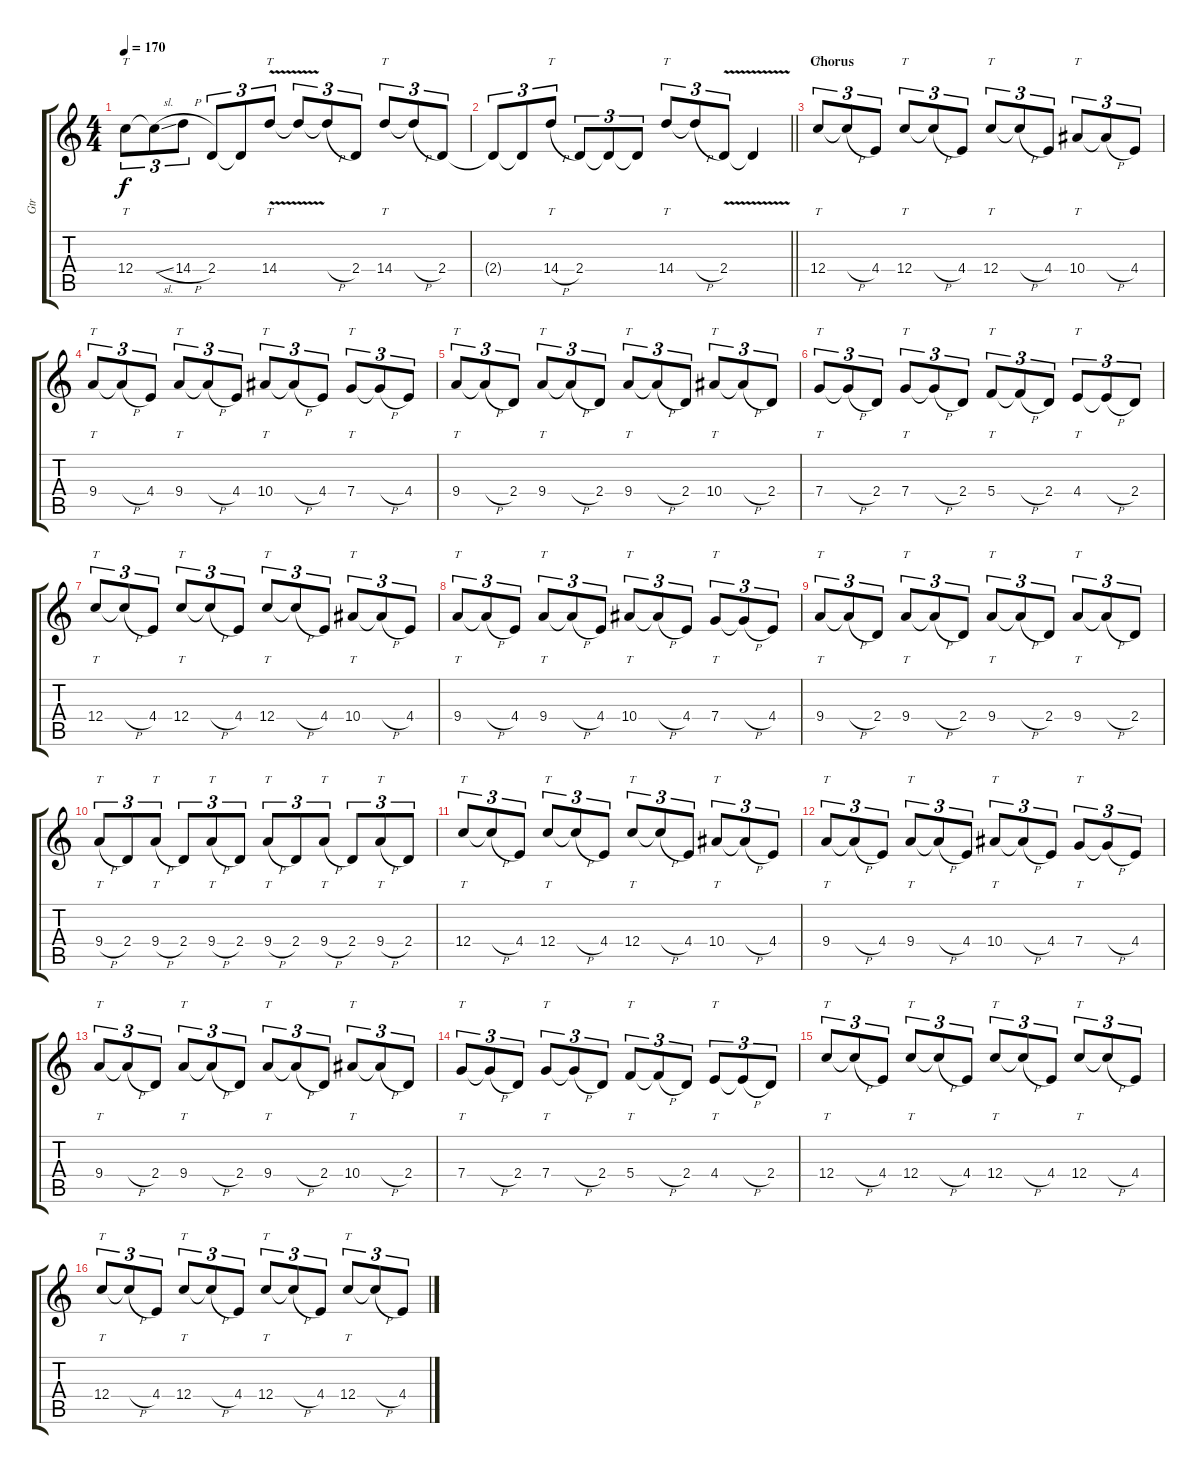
\track ("Gtr" "Gtr") {instrument distortionguitar}
\staff {score tabs}
\tuning (D4 A3 F3 C3 G2 D2) {hide}
\ts (4 4)
\tempo 170
\clef g2
\ks c
12.4.8{tt tu (3 2) dy f} 12.4{sl t}.8{tu (3 2)} 14.4{h}.8{tu (3 2)} 2.4.8{tu (3 2)} 2.4{t}.8{tu (3 2)} 14.4{v}.8{tt tu (3 2)} 14.4{t}.8{tu (3 2)} 14.4{h t}.8{tu (3 2)} 2.4.8{tu (3 2)} 14.4.8{tt tu (3 2)} 14.4{h t}.8{tu (3 2)} 2.4.8{tu (3 2)} |
\barLineRight lightlight
2.4{t}.8{tu (3 2)} 2.4{t}.8{tu (3 2)} 14.4{h}.8{tt tu (3 2)} 2.4.8{tu (3 2)} 2.4{t}.8{tu (3 2)} 2.4{t}.8{tu (3 2)} 14.4.8{tt tu (3 2)} 14.4{h t}.8{tu (3 2)} 2.4{v}.8{tu (3 2)} 2.4{t}.4 |
\section ("" "Chorus")
12.4.8{tt tu (3 2)} 12.4{h t}.8{tu (3 2)} 4.4.8{tu (3 2)} 12.4.8{tt tu (3 2)} 12.4{h t}.8{tu (3 2)} 4.4.8{tu (3 2)} 12.4.8{tt tu (3 2)} 12.4{h t}.8{tu (3 2)} 4.4.8{tu (3 2)} 10.4.8{tt tu (3 2)} 10.4{h t}.8{tu (3 2)} 4.4.8{tu (3 2)} |
9.4.8{tt tu (3 2)} 9.4{h t}.8{tu (3 2)} 4.4.8{tu (3 2)} 9.4.8{tt tu (3 2)} 9.4{h t}.8{tu (3 2)} 4.4.8{tu (3 2)} 10.4.8{tt tu (3 2)} 10.4{h t}.8{tu (3 2)} 4.4.8{tu (3 2)} 7.4.8{tt tu (3 2)} 7.4{h t}.8{tu (3 2)} 4.4.8{tu (3 2)} |
9.4.8{tt tu (3 2)} 9.4{h t}.8{tu (3 2)} 2.4.8{tu (3 2)} 9.4.8{tt tu (3 2)} 9.4{h t}.8{tu (3 2)} 2.4.8{tu (3 2)} 9.4.8{tt tu (3 2)} 9.4{h t}.8{tu (3 2)} 2.4.8{tu (3 2)} 10.4.8{tt tu (3 2)} 10.4{h t}.8{tu (3 2)} 2.4.8{tu (3 2)} |
7.4.8{tt tu (3 2)} 7.4{h t}.8{tu (3 2)} 2.4.8{tu (3 2)} 7.4.8{tt tu (3 2)} 7.4{h t}.8{tu (3 2)} 2.4.8{tu (3 2)} 5.4.8{tt tu (3 2)} 5.4{h t}.8{tu (3 2)} 2.4.8{tu (3 2)} 4.4.8{tt tu (3 2)} 4.4{h t}.8{tu (3 2)} 2.4.8{tu (3 2)} |
12.4.8{tt tu (3 2)} 12.4{h t}.8{tu (3 2)} 4.4.8{tu (3 2)} 12.4.8{tt tu (3 2)} 12.4{h t}.8{tu (3 2)} 4.4.8{tu (3 2)} 12.4.8{tt tu (3 2)} 12.4{h t}.8{tu (3 2)} 4.4.8{tu (3 2)} 10.4.8{tt tu (3 2)} 10.4{h t}.8{tu (3 2)} 4.4.8{tu (3 2)} |
9.4.8{tt tu (3 2)} 9.4{h t}.8{tu (3 2)} 4.4.8{tu (3 2)} 9.4.8{tt tu (3 2)} 9.4{h t}.8{tu (3 2)} 4.4.8{tu (3 2)} 10.4.8{tt tu (3 2)} 10.4{h t}.8{tu (3 2)} 4.4.8{tu (3 2)} 7.4.8{tt tu (3 2)} 7.4{h t}.8{tu (3 2)} 4.4.8{tu (3 2)} |
9.4.8{tt tu (3 2)} 9.4{h t}.8{tu (3 2)} 2.4.8{tu (3 2)} 9.4.8{tt tu (3 2)} 9.4{h t}.8{tu (3 2)} 2.4.8{tu (3 2)} 9.4.8{tt tu (3 2)} 9.4{h t}.8{tu (3 2)} 2.4.8{tu (3 2)} 9.4.8{tt tu (3 2)} 9.4{h t}.8{tu (3 2)} 2.4.8{tu (3 2)} |
9.4{h}.8{tt tu (3 2)} 2.4.8{tu (3 2)} 9.4{h}.8{tt tu (3 2)} 2.4.8{tu (3 2)} 9.4{h}.8{tt tu (3 2)} 2.4.8{tu (3 2)} 9.4{h}.8{tt tu (3 2)} 2.4.8{tu (3 2)} 9.4{h}.8{tt tu (3 2)} 2.4.8{tu (3 2)} 9.4{h}.8{tt tu (3 2)} 2.4.8{tu (3 2)} |
12.4.8{tt tu (3 2)} 12.4{h t}.8{tu (3 2)} 4.4.8{tu (3 2)} 12.4.8{tt tu (3 2)} 12.4{h t}.8{tu (3 2)} 4.4.8{tu (3 2)} 12.4.8{tt tu (3 2)} 12.4{h t}.8{tu (3 2)} 4.4.8{tu (3 2)} 10.4.8{tt tu (3 2)} 10.4{h t}.8{tu (3 2)} 4.4.8{tu (3 2)} |
9.4.8{tt tu (3 2)} 9.4{h t}.8{tu (3 2)} 4.4.8{tu (3 2)} 9.4.8{tt tu (3 2)} 9.4{h t}.8{tu (3 2)} 4.4.8{tu (3 2)} 10.4.8{tt tu (3 2)} 10.4{h t}.8{tu (3 2)} 4.4.8{tu (3 2)} 7.4.8{tt tu (3 2)} 7.4{h t}.8{tu (3 2)} 4.4.8{tu (3 2)} |
9.4.8{tt tu (3 2)} 9.4{h t}.8{tu (3 2)} 2.4.8{tu (3 2)} 9.4.8{tt tu (3 2)} 9.4{h t}.8{tu (3 2)} 2.4.8{tu (3 2)} 9.4.8{tt tu (3 2)} 9.4{h t}.8{tu (3 2)} 2.4.8{tu (3 2)} 10.4.8{tt tu (3 2)} 10.4{h t}.8{tu (3 2)} 2.4.8{tu (3 2)} |
7.4.8{tt tu (3 2)} 7.4{h t}.8{tu (3 2)} 2.4.8{tu (3 2)} 7.4.8{tt tu (3 2)} 7.4{h t}.8{tu (3 2)} 2.4.8{tu (3 2)} 5.4.8{tt tu (3 2)} 5.4{h t}.8{tu (3 2)} 2.4.8{tu (3 2)} 4.4.8{tt tu (3 2)} 4.4{h t}.8{tu (3 2)} 2.4.8{tu (3 2)} |
12.4.8{tt tu (3 2)} 12.4{h t}.8{tu (3 2)} 4.4.8{tu (3 2)} 12.4.8{tt tu (3 2)} 12.4{h t}.8{tu (3 2)} 4.4.8{tu (3 2)} 12.4.8{tt tu (3 2)} 12.4{h t}.8{tu (3 2)} 4.4.8{tu (3 2)} 12.4.8{tt tu (3 2)} 12.4{h t}.8{tu (3 2)} 4.4.8{tu (3 2)} |
12.4.8{tt tu (3 2)} 12.4{h t}.8{tu (3 2)} 4.4.8{tu (3 2)} 12.4.8{tt tu (3 2)} 12.4{h t}.8{tu (3 2)} 4.4.8{tu (3 2)} 12.4.8{tt tu (3 2)} 12.4{h t}.8{tu (3 2)} 4.4.8{tu (3 2)} 12.4.8{tt tu (3 2)} 12.4{h t}.8{tu (3 2)} 4.4.8{tu (3 2)}
